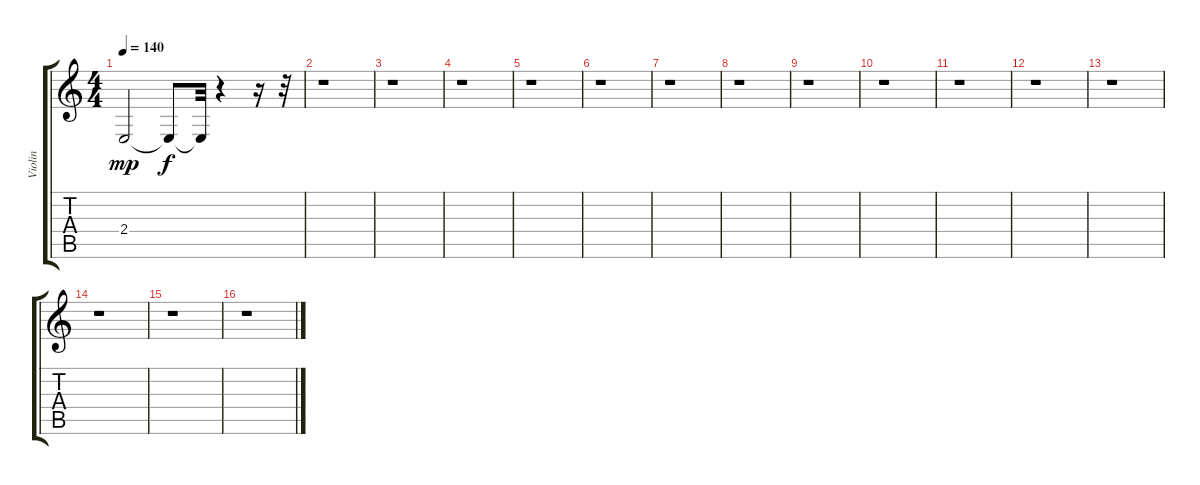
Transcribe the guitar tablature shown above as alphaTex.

\track ("Violin" "Violin") {instrument violin}
\staff {score tabs}
\tuning (E4 B3 G3 D3 A2 E2) {hide}
\ts (4 4)
\tempo 140
\clef g2
\ks c
2.4.2{dy mp} 2.4{t}.8{dy f} 2.4{t}.32 r.4 r.16 r.32 |
r.1 |
r.1 |
r.1 |
r.1 |
r.1 |
r.1 |
r.1 |
r.1 |
r.1 |
r.1 |
r.1 |
r.1 |
r.1 |
r.1 |
r.1
